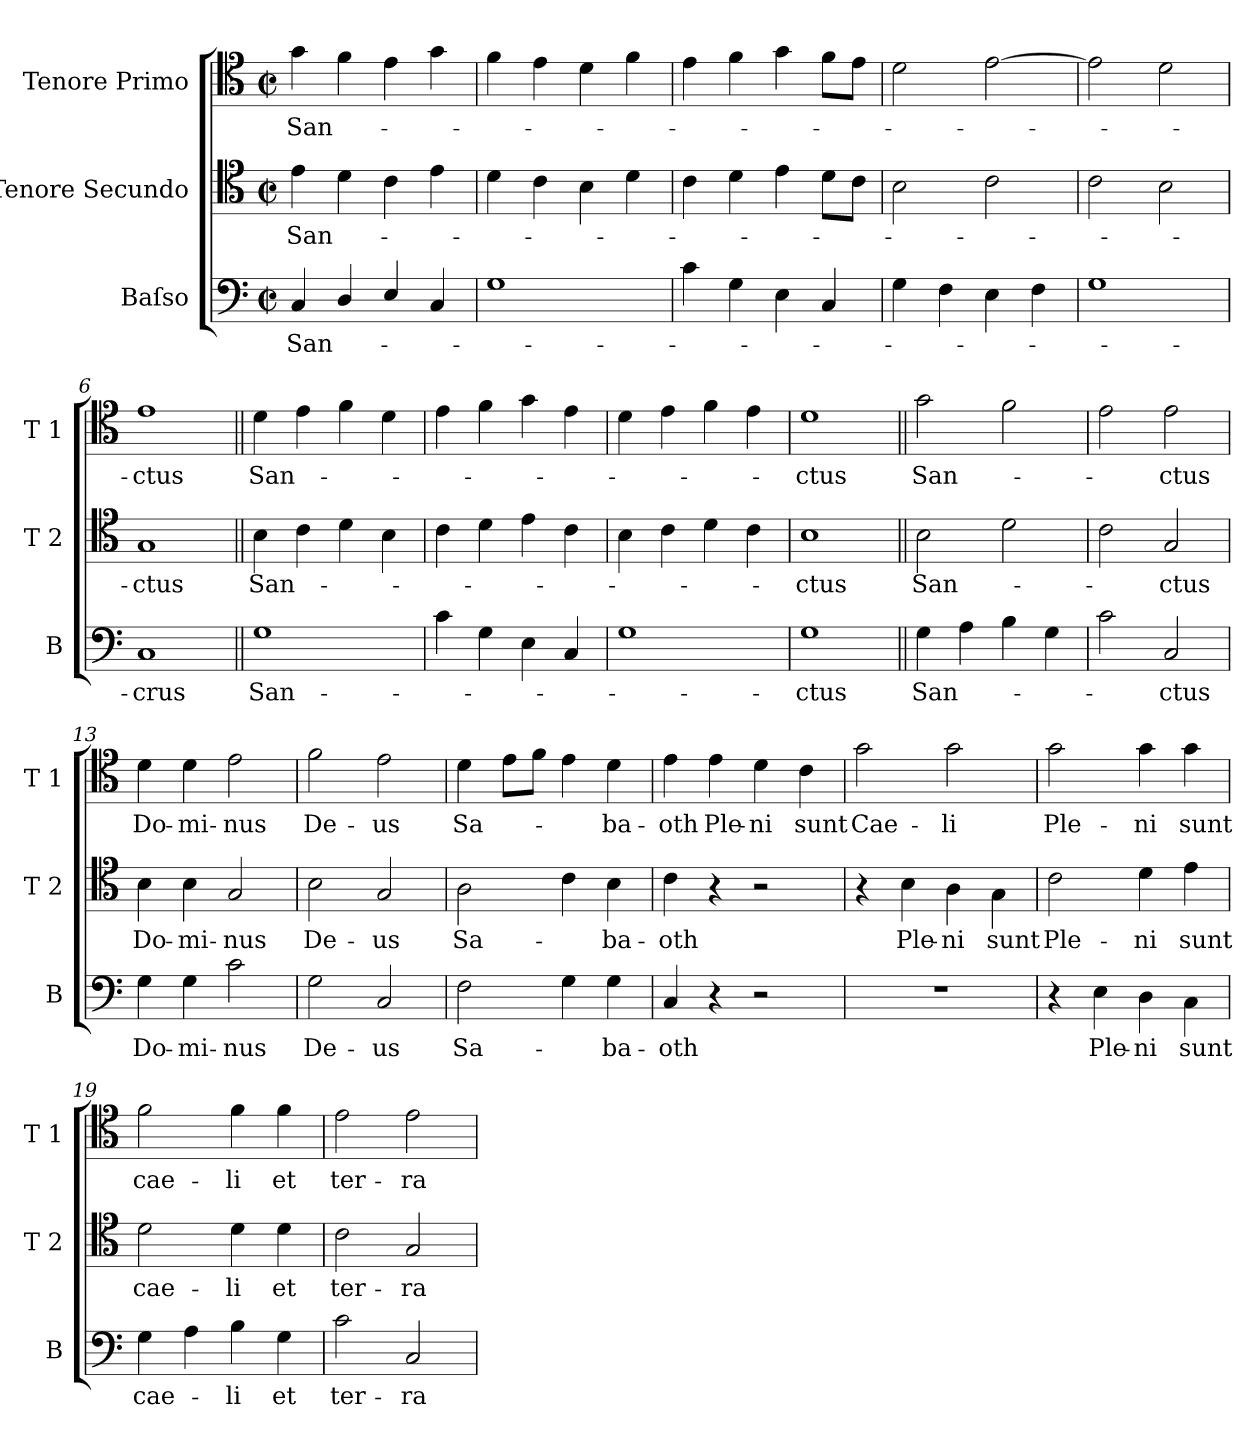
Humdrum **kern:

**kern	**text	**kern	**text	**kern	**text
*part3	*part3	*part2	*part2	*part1	*part1
*staff3	*staff3	*staff2	*staff2	*staff1	*staff1
*I"Baſso	*	*I"Tenore Secundo	*	*I"Tenore Primo	*
*I'B	*	*I'T 2	*	*I'T 1	*
*clefF4	*	*clefC4	*	*clefC4	*
*k[]	*	*k[]	*	*k[]	*
*C:	*	*C:	*	*C:	*
*M2/2	*	*M2/2	*	*M2/2	*
*met(c|)	*	*met(c|)	*	*met(c|)	*
=1	=1	=1	=1	=1	=1
4C/	San-	4e\	San-	4g\	San-
4D/	.	4d\	.	4f\	.
4E/	.	4c\	.	4e\	.
4C/	.	4e\	.	4g\	.
=2	=2	=2	=2	=2	=2
1G	.	4d\	.	4f\	.
.	.	4c\	.	4e\	.
.	.	4B\	.	4d\	.
.	.	4d\	.	4f\	.
=3	=3	=3	=3	=3	=3
4c\	.	4c\	.	4e\	.
4G\	.	4d\	.	4f\	.
4E\	.	4e\	.	4g\	.
4C/	.	8d\L	.	8f\L	.
.	.	8c\J	.	8e\J	.
=4	=4	=4	=4	=4	=4
4G\	.	2B\	.	2d\	.
4F\	.	.	.	.	.
4E\	.	2c\	.	[2e\	.
4F\	.	.	.	.	.
=5	=5	=5	=5	=5	=5
1G	.	2c\	.	2e\]	.
.	.	2B\	.	2d\	.
=6	=6	=6	=6	=6	=6
1C	-crus	1G	-ctus	1e	-ctus
=7||	=7||	=7||	=7||	=7||	=7||
1G	San-	4B\	San-	4d\	San-
.	.	4c\	.	4e\	.
.	.	4d\	.	4f\	.
.	.	4B\	.	4d\	.
=8	=8	=8	=8	=8	=8
4c\	.	4c\	.	4e\	.
4G\	.	4d\	.	4f\	.
4E\	.	4e\	.	4g\	.
4C/	.	4c\	.	4e\	.
=9	=9	=9	=9	=9	=9
1G	.	4B\	.	4d\	.
.	.	4c\	.	4e\	.
.	.	4d\	.	4f\	.
.	.	4c\	.	4e\	.
=10	=10	=10	=10	=10	=10
1G	-ctus	1B	-ctus	1d	-ctus
=11||	=11||	=11||	=11||	=11||	=11||
4G\	San-	2B\	San-	2g\	San-
4A\	.	.	.	.	.
4B\	.	2d\	.	2f\	.
4G\	.	.	.	.	.
=12	=12	=12	=12	=12	=12
2c\	.	2c\	.	2e\	.
2C/	-ctus	2G/	-ctus	2e\	-ctus
=13	=13	=13	=13	=13	=13
4G\	Do-	4B\	Do-	4d\	Do-
4G\	-mi-	4B\	-mi-	4d\	-mi-
2c\	-nus	2G/	-nus	2e\	-nus
=14	=14	=14	=14	=14	=14
2G\	De-	2B\	De-	2f\	De-
2C/	-us	2G/	-us	2e\	-us
=15	=15	=15	=15	=15	=15
2F\	Sa-	2A\	Sa-	4d\	Sa-
.	.	.	.	8e\L	.
.	.	.	.	8f\J	.
4G\	.	4c\	.	4e\	.
4G\	-ba-	4B\	-ba-	4d\	-ba-
=16	=16	=16	=16	=16	=16
4C/	-oth	4c\	-oth	4e\	-oth
4r	.	4r	.	4e\	Ple-
2r	.	2r	.	4d\	-ni
.	.	.	.	4c\	sunt
=17	=17	=17	=17	=17	=17
1r	.	4r	.	2g\	Cae-
.	.	4B\	Ple-	.	.
.	.	4A\	-ni	2g\	-li
.	.	4G\	sunt	.	.
=18	=18	=18	=18	=18	=18
4r	.	2c\	Ple-	2g\	Ple-
4E\	Ple-	.	.	.	.
4D\	-ni	4d\	-ni	4g\	-ni
4C\	sunt	4e\	sunt	4g\	sunt
=19	=19	=19	=19	=19	=19
4G\	cae-	2d\	cae-	2f\	cae-
4A\	.	.	.	.	.
4B\	-li	4d\	-li	4f\	-li
4G\	et	4d\	et	4f\	et
=20	=20	=20	=20	=20	=20
2c\	ter-	2c\	ter-	2e\	ter-
2C/	-ra	2G/	-ra	2e\	-ra
=	=	=	=	=	=
*-	*-	*-	*-	*-	*-
